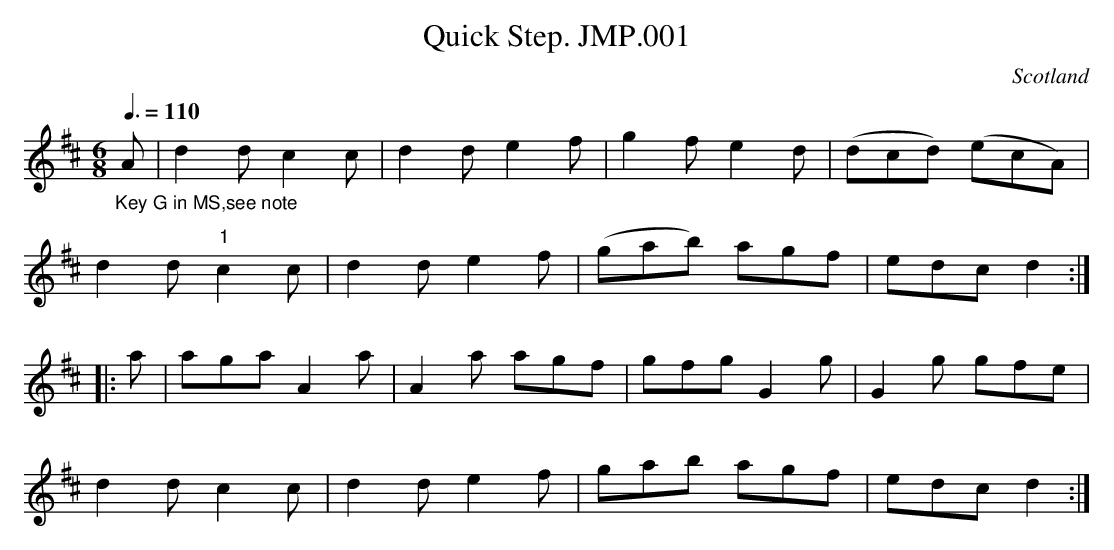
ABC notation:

X:1
T:Quick Step. JMP.001
M:6/8
L:1/8
Q:3/8=110
O:Scotland
notC:"4"
K:D major
"_Key G in MS,see note"A | d2d c2c | d2d e2f | g2f e2d | (dcd) (ecA) |!
d2d "1"c2c| d2d e2f | (gab) agf | edc  d2 :|!
|: a | aga A2a | A2 a agf | gfg G2g |G2g gfe |!
d2d c2c | d2d e2f | gab agf | edc d2 :|
